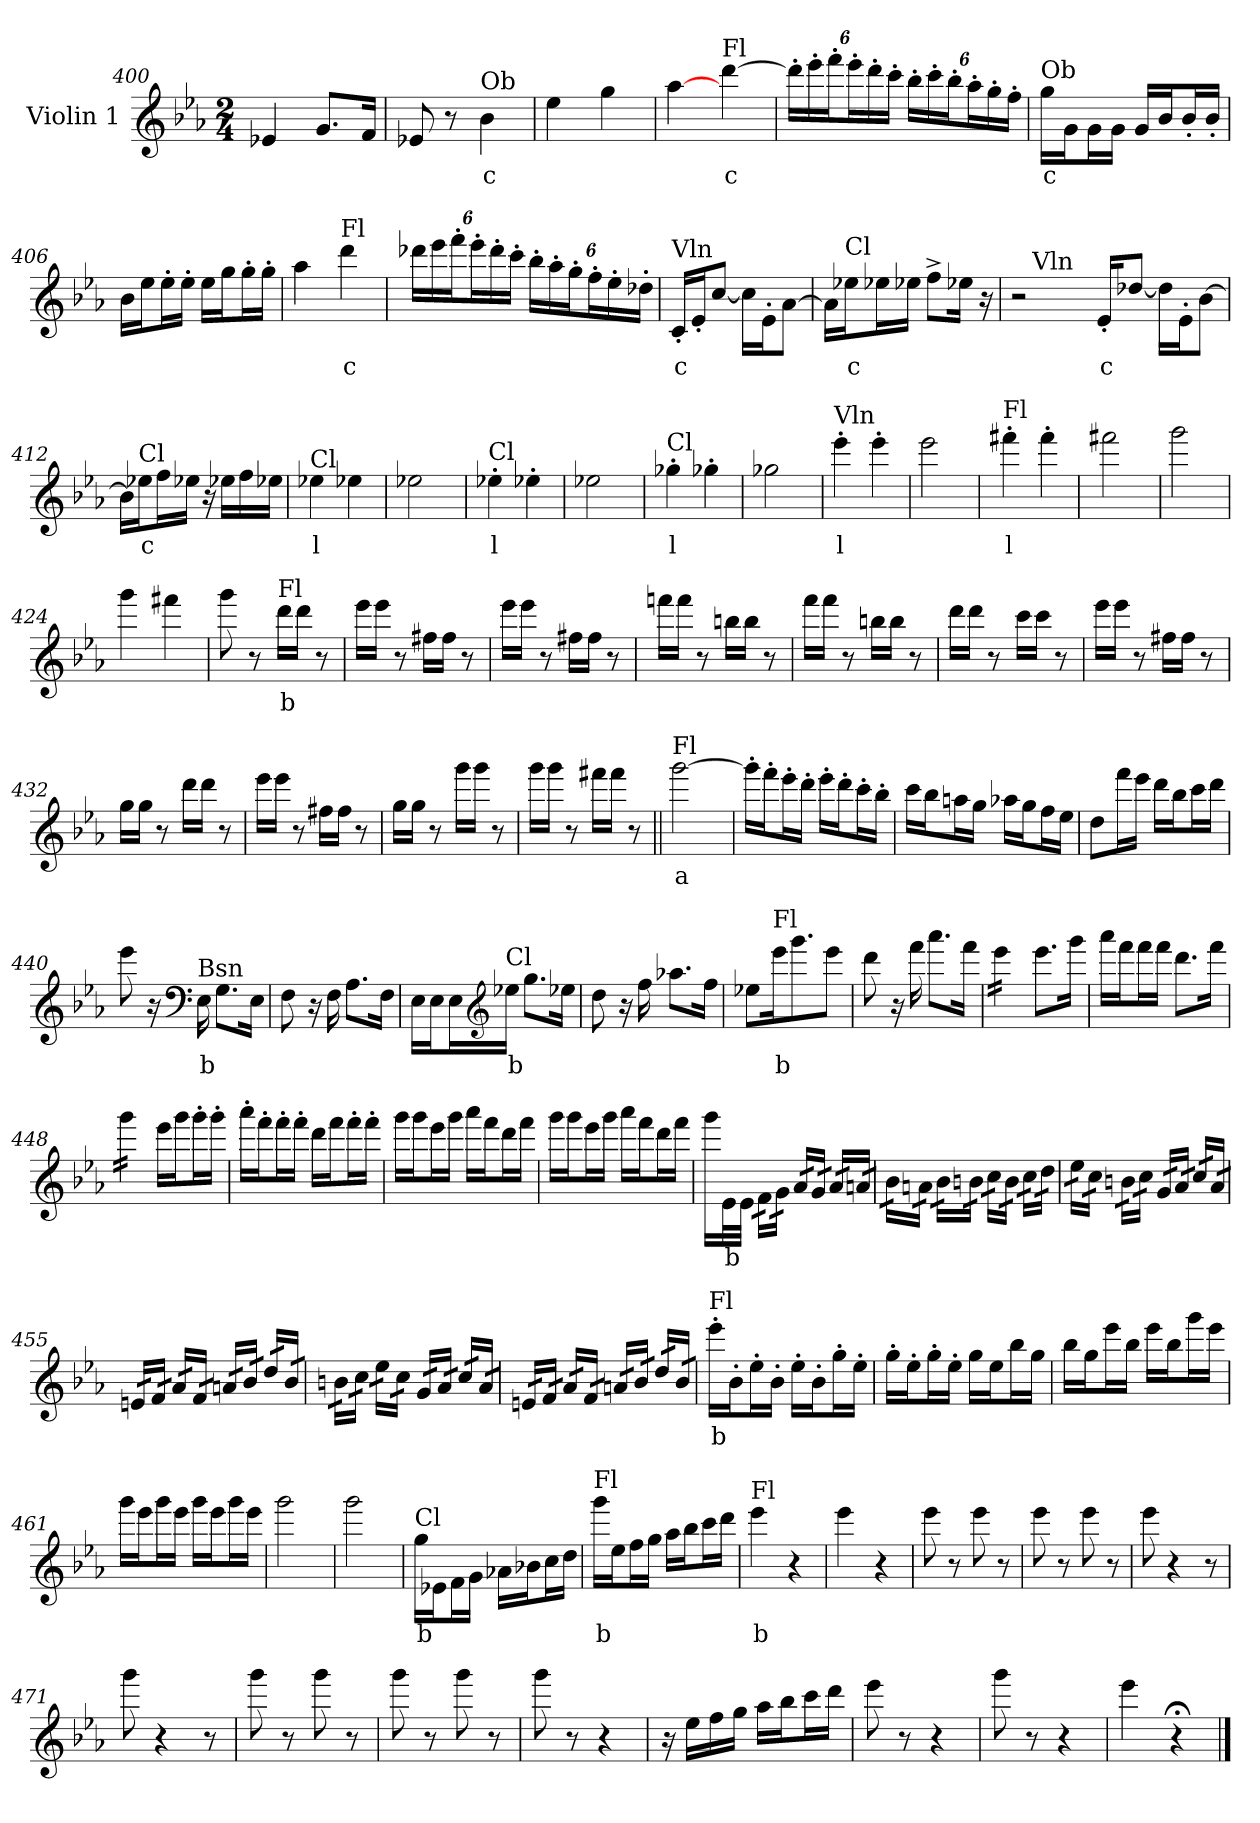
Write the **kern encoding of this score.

**kern	**text
*part1	*part1
*staff1	*staff1
*I"Violin 1	*
*I'Vln 1	*
*clefG2	*
*k[b-e-a-]	*
*M2/4	*
=400	=400
4e-X	.
8.g/L	.
16f/Jk	.
=401	=401
8e-X	.
8r	.
!LO:TX:a:t=Ob	!
!	!LO:LY:b:color=#FF0000
4b-	c
!!LO:PB:g=z
=402	=402
4ee-	.
4gg	.
=403	=403
[4aa-	.
!LO:TX:a:t=Fl	!
!	!LO:LY:b:color=#FF0000
[4ddd	c
=404	=404
*Xbrackettup	*
24ddd'\LL]	.
24eee-'\	.
24fff'\J	.
24eee-'\L	.
24ddd'\	.
24ccc'\JJ	.
24bb-'\LL	.
24ccc'\	.
24bb-'\J	.
24aa-'\L	.
24gg'\	.
24ff'\JJ	.
=405	=405
!LO:TX:a:t=Ob	!
!	!LO:LY:b:color=#FF0000
16gg\LL	c
16g\J	.
16g\L	.
16g\JJ	.
16g/LL	.
16b-/J	.
16b-'/L	.
16b-'/JJ	.
!!LO:PB:g=z
=406	=406
16b-\LL	.
16ee-\J	.
16ee-'\L	.
16ee-'\JJ	.
16ee-\LL	.
16gg\J	.
16gg'\L	.
16gg'\JJ	.
=407	=407
4aa-	.
!LO:TX:a:t=Fl	!
!	!LO:LY:b:color=#FF0000
4ddd	c
=408	=408
24ddd-X\LL	.
24eee-\	.
24fff'\J	.
24eee-'\L	.
24ddd-'\	.
24ccc'\JJ	.
24bb-'\LL	.
24aa-'\	.
24gg'\J	.
24ff'\L	.
24ee-'\	.
24dd-X'\JJ	.
=409	=409
!LO:TX:a:t=Vln	!
!	!LO:LY:b:color=#FF0000
16c'/LL	c
16e-'/J	.
[8cc/J	.
16cc\LL]	.
16e-'\J	.
[8a-\J	.
!!LO:PB:g=z
=410	=410
16a-\LL]	.
!LO:TX:a:t=Cl	!
!	!LO:LY:b:color=#FF0000
16ee-X\J	c
16ee-X\L	.
16ee-X\JJ	.
8ff^\L	.
16ee-X\Jk	.
16r	.
=411	=411
*^	*
2r	16ryy	.
!	!LO:TX:a:t=Vln	!
.	2..ryy	.
!	!	!LO:LY:b:color=#FF0000
16e-'/KL	.	c
[8dd-X/J	.	.
16dd-\LL]	.	.
16e-'\J	.	.
[8b-\J	.	.
*v	*v	*
=412	=412
16b-\LL]	.
!LO:TX:a:t=Cl	!
!	!LO:LY:b:color=#FF0000
16ee-X\J	c
16ff\L	.
16ee-X\JJ	.
16r	.
16ee-X\LL	.
16ff\	.
16ee-X\JJ	.
=413	=413
!LO:TX:a:t=Cl	!
!	!LO:LY:b:color=#FF0000
4ee-X	l
4ee-X	.
=414	=414
2ee-X	.
!!LO:PB:g=z
=415	=415
!LO:TX:a:t=Cl	!
!	!LO:LY:b:color=#FF0000
4ee-X'	l
4ee-X'	.
=416	=416
2ee-X	.
=417	=417
!LO:TX:a:t=Cl	!
!	!LO:LY:b:color=#FF0000
4gg-X'	l
4gg-X'	.
=418	=418
2gg-X	.
=419	=419
!LO:TX:a:t=Vln	!
!	!LO:LY:b:color=#FF0000
4eee-'	l
4eee-'	.
!!LO:PB:g=z
=420	=420
2eee-	.
=421	=421
!LO:TX:a:t=Fl	!
!	!LO:LY:b:color=#FF0000
4fff#X'	l
4fff#'	.
=422	=422
2fff#X	.
=423	=423
2ggg	.
=424	=424
4ggg	.
4fff#X	.
=425	=425
8ggg	.
8r	.
!LO:TX:a:t=Fl	!
!	!LO:LY:b:color=#FF0000
16ddd\LL	b
16ddd\JJ	.
8r	.
!!LO:PB:g=z
=426	=426
16eee-\LL	.
16eee-\JJ	.
8r	.
16ff#X\LL	.
16ff#\JJ	.
8r	.
=427	=427
16eee-\LL	.
16eee-\JJ	.
8r	.
16ff#X\LL	.
16ff#\JJ	.
8r	.
=428	=428
16fffn\LL	.
16fff\JJ	.
8r	.
16bbn\LL	.
16bb\JJ	.
8r	.
=429	=429
16fff\LL	.
16fff\JJ	.
8r	.
16bbn\LL	.
16bb\JJ	.
8r	.
=430	=430
16ddd\LL	.
16ddd\JJ	.
8r	.
16ccc\LL	.
16ccc\JJ	.
8r	.
=431	=431
16eee-\LL	.
16eee-\JJ	.
8r	.
16ff#X\LL	.
16ff#\JJ	.
8r	.
=432	=432
16gg\LL	.
16gg\JJ	.
8r	.
16ddd\LL	.
16ddd\JJ	.
8r	.
!!LO:PB:g=z
=433	=433
16eee-\LL	.
16eee-\JJ	.
8r	.
16ff#X\LL	.
16ff#\JJ	.
8r	.
=434	=434
16gg\LL	.
16gg\JJ	.
8r	.
16ggg\LL	.
16ggg\JJ	.
8r	.
=435	=435
16ggg\LL	.
16ggg\JJ	.
8r	.
16fff#X\LL	.
16fff#\JJ	.
8r	.
=436||	=436||
!LO:TX:a:t=Fl	!
!	!LO:LY:b:color=#FF0000
[2ggg	a
=437	=437
16ggg'\LL]	.
16fff'\J	.
16eee-'\L	.
16ddd'\JJ	.
16eee-'\LL	.
16ddd'\J	.
16ccc'\L	.
16bb-'\JJ	.
=438	=438
16ccc\LL	.
16bb-\J	.
16aan\L	.
16gg\JJ	.
16aa-X\LL	.
16gg\J	.
16ff\L	.
16ee-\JJ	.
!!LO:PB:g=z
=439	=439
8dd\L	.
16fff\L	.
16eee-\JJ	.
16ddd\LL	.
16bb-\J	.
16ccc\L	.
16ddd\JJ	.
=440	=440
8eee-	.
16r	.
*clefF4	*
!LO:TX:a:t=Bsn	!
!	!LO:LY:b:color=#FF0000
16E-	b
8.G\L	.
16E-\Jk	.
=441	=441
8F	.
16r	.
16F	.
8.A-\L	.
16F\Jk	.
=442	=442
16E-\LL	.
16E-\J	.
16E-\L	.
*clefG2	*
!LO:TX:a:t=Cl	!
!	!LO:LY:b:color=#FF0000
16ee-X\JJ	b
8.gg\L	.
16ee-X\Jk	.
=443	=443
8dd	.
16r	.
16ff	.
8.aa-X\L	.
16ff\Jk	.
=444	=444
8ee-X\L	.
!LO:TX:a:t=Fl	!
!	!LO:LY:b:color=#FF0000
16eee-\K	b
8.ggg\J	.
8eee-J	.
=445	=445
8ddd	.
16r	.
16fff	.
8.aaa-\L	.
16fff\Jk	.
!!LO:PB:g=z
=446	=446
*tremolo	*
16eee-LL	.
16eee-	.
16eee-	.
16eee-JJ	.
*Xtremolo	*
8.eee-\L	.
16ggg\Jk	.
=447	=447
16aaa-\LL	.
16fff\J	.
16fff\L	.
16fff\JJ	.
8.ddd\L	.
16fff\Jk	.
=448	=448
*tremolo	*
16gggLL	.
16ggg	.
16ggg	.
16gggJJ	.
*Xtremolo	*
16eee-\LL	.
16ggg\J	.
16ggg'\L	.
16ggg'\JJ	.
=449	=449
16aaa-'\LL	.
16fff'\J	.
16fff'\L	.
16fff'\JJ	.
16ddd\LL	.
16fff\J	.
16fff'\L	.
16fff'\JJ	.
=450	=450
16ggg\LL	.
16ggg\J	.
16eee-\L	.
16ggg\JJ	.
16aaa-\LL	.
16fff\J	.
16ddd\L	.
16fff\JJ	.
=451	=451
16ggg\LL	.
16ggg\J	.
16eee-\L	.
16ggg\JJ	.
16aaa-\LL	.
16fff\J	.
16ddd\L	.
16fff\JJ	.
!!LO:PB:g=z
=452	=452
16ggg\LL	.
!LO:TX:a:t=Vln	!
!	!LO:LY:b:color=#FF0000
*tremolo	*
32e-\	b
32e-\JJJ	.
32f\LLL	.
32f\	.
32g\	.
32g\JJJ	.
32a-/LLL	.
32a-/	.
32g/	.
32g/JJJ	.
32a-/LLL	.
32a-/	.
32an/	.
32an/JJJ	.
=453	=453
32b-\LLL	.
32b-\	.
32an\	.
32an\JJJ	.
32b-\LLL	.
32b-\	.
32bn\	.
32bn\JJJ	.
32cc\LLL	.
32cc\	.
32b\	.
32b\JJJ	.
32cc\LLL	.
32cc\	.
32dd\	.
32dd\JJJ	.
=454	=454
32ee-\LLL	.
32ee-\	.
32cc\	.
32cc\JJJ	.
32bn\LLL	.
32bn\	.
32cc\	.
32cc\JJJ	.
32g/LLL	.
32g/	.
32a-/	.
32a-/JJJ	.
32cc/LLL	.
32cc/	.
32a-/	.
32a-/JJJ	.
=455	=455
32en/LLL	.
32en/	.
32f/	.
32f/JJJ	.
32a-/LLL	.
32a-/	.
32f/	.
32f/JJJ	.
32an/LLL	.
32an/	.
32b-/	.
32b-/JJJ	.
32dd/LLL	.
32dd/	.
32b-/	.
32b-/JJJ	.
=456	=456
32bn\LLL	.
32bn\	.
32cc\	.
32cc\JJJ	.
32ee-\LLL	.
32ee-\	.
32cc\	.
32cc\JJJ	.
32g/LLL	.
32g/	.
32a-/	.
32a-/JJJ	.
32cc/LLL	.
32cc/	.
32a-/	.
32a-/JJJ	.
=457	=457
32en/LLL	.
32en/	.
32f/	.
32f/JJJ	.
32a-/LLL	.
32a-/	.
32f/	.
32f/JJJ	.
32an/LLL	.
32an/	.
32b-/	.
32b-/JJJ	.
32dd/LLL	.
32dd/	.
32b-/	.
32b-/JJJ	.
*Xtremolo	*
!!LO:PB:g=z
=458	=458
!LO:TX:a:t=Fl	!
!	!LO:LY:b:color=#FF0000
16eee-'\LL	b
16b-'\J	.
16ee-'\L	.
16b-'\JJ	.
16ee-'\LL	.
16b-'\J	.
16gg'\L	.
16ee-'\JJ	.
=459	=459
16gg'\LL	.
16ee-'\J	.
16gg'\L	.
16ee-'\JJ	.
16gg\LL	.
16ee-\J	.
16bb-\L	.
16gg\JJ	.
=460	=460
16bb-\LL	.
16gg\J	.
16eee-\L	.
16bb-\JJ	.
16eee-\LL	.
16bb-\J	.
16ggg\L	.
16eee-\JJ	.
=461	=461
16ggg\LL	.
16eee-\J	.
16ggg\L	.
16eee-\JJ	.
16ggg\LL	.
16eee-\J	.
16ggg\L	.
16eee-\JJ	.
=462	=462
2ggg	.
!!LO:PB:g=z
=463	=463
2ggg	.
=464	=464
!LO:TX:a:t=Cl	!
!	!LO:LY:b:color=#FF0000
16gg\LL	b
16e-X\J	.
16f\L	.
16g\JJ	.
16a-X\LL	.
16b-X\J	.
16cc\L	.
16dd\JJ	.
=465	=465
!LO:TX:a:t=Fl	!
!	!LO:LY:b:color=#FF0000
16ggg\LL	b
16ee-\J	.
16ff\L	.
16gg\JJ	.
16aa-\LL	.
16bb-\J	.
16ccc\L	.
16ddd\JJ	.
=466	=466
!LO:TX:a:t=Fl	!
!	!LO:LY:b:color=#FF0000
4eee-	b
4r	.
=467	=467
4eee-	.
4r	.
=468	=468
8eee-	.
8r	.
8eee-	.
8r	.
=469	=469
8eee-	.
8r	.
8eee-	.
8r	.
=470	=470
8eee-	.
4r	.
8r	.
=471	=471
8ggg	.
4r	.
8r	.
!!LO:PB:g=z
=472	=472
8ggg	.
8r	.
8ggg	.
8r	.
=473	=473
8ggg	.
8r	.
8ggg	.
8r	.
=474	=474
8ggg	.
8r	.
4r	.
=475	=475
16r	.
16ee-\LL	.
16ff\	.
16gg\JJ	.
16aa-\LL	.
16bb-\J	.
16ccc\L	.
16ddd\JJ	.
=476	=476
8eee-	.
8r	.
4r	.
=477	=477
8ggg	.
8r	.
4r	.
=478	=478
4eee-	.
4r;<	.
==	==
*-	*-
